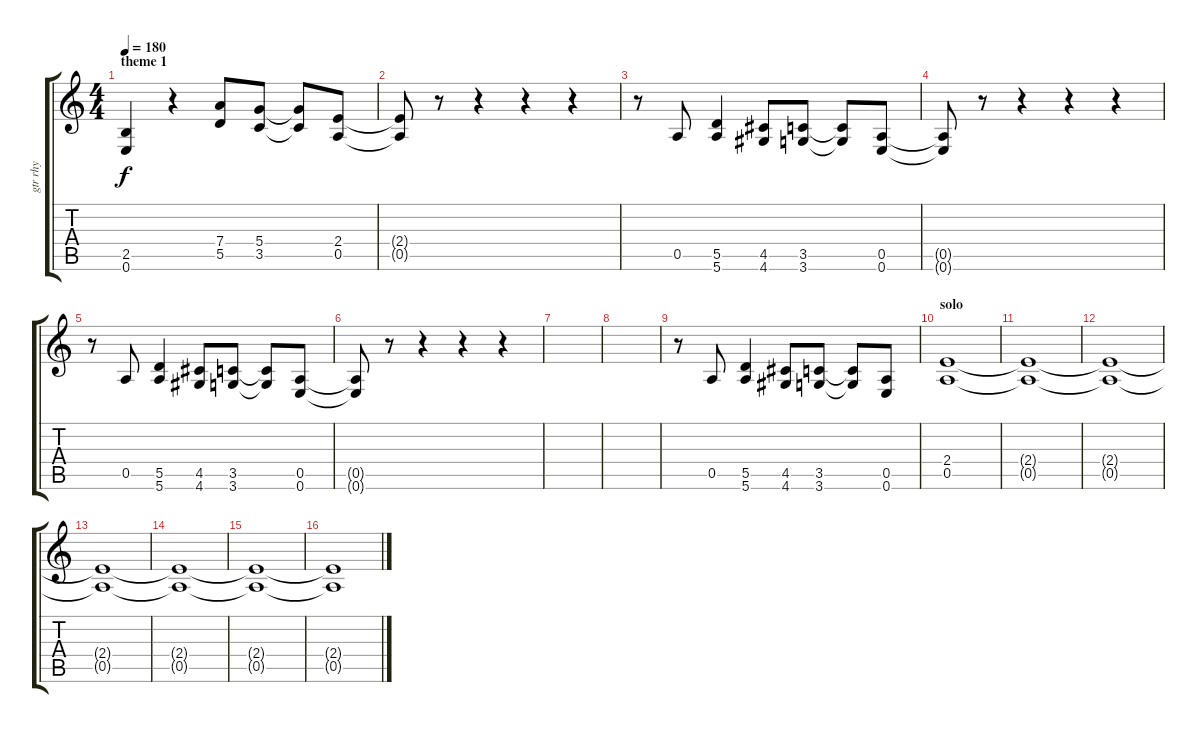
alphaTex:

\track ("gtr rhy" "gtr rhy") {instrument distortionguitar}
\staff {score tabs}
\tuning (E4 B3 G3 D3 A2 E2) {hide}
\ts (4 4)
\section ("" "theme 1")
\tempo 180
\clef g2
\ks c
(2.5 0.6).4{dy f} r.4 (7.4 5.5).8 (5.4 3.5).8 (5.4{t} 3.5{t}).8 (2.4 0.5).8 |
(2.4{t} 0.5{t}).8 r.8 r.4 r.4 r.4 |
r.8 0.5.8 (5.5 5.6).4 (4.5 4.6).8 (3.5 3.6).8 (3.5{t} 3.6{t}).8 (0.5 0.6).8 |
(0.5{t} 0.6{t}).8 r.8 r.4 r.4 r.4 |
r.8 0.5.8 (5.5 5.6).4 (4.5 4.6).8 (3.5 3.6).8 (3.5{t} 3.6{t}).8 (0.5 0.6).8 |
(0.5{t} 0.6{t}).8 r.8 r.4 r.4 r.4 |
|
|
r.8 0.5.8 (5.5 5.6).4 (4.5 4.6).8 (3.5 3.6).8 (3.5{t} 3.6{t}).8 (0.5 0.6).8 |
\section ("" "solo")
(2.4 0.5).1 |
(2.4{t} 0.5{t}).1 |
(2.4{t} 0.5{t}).1 |
(2.4{t} 0.5{t}).1 |
(2.4{t} 0.5{t}).1 |
(2.4{t} 0.5{t}).1 |
(2.4{t} 0.5{t}).1
